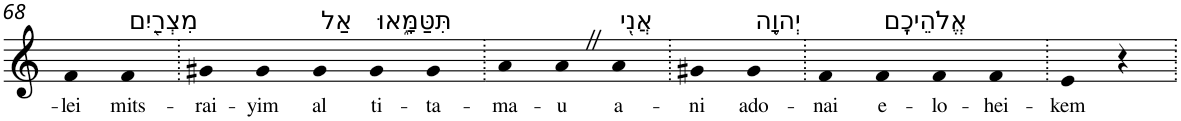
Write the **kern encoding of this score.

**kern	**text
*part1	*part1
*staff1	*staff1
*I"Piano	*
*I'Pno	*
!!LO:PB:g=z
*clefG2	*
*k[]	*
=68	=68
!	!LO:LY:b
4f	-lei
!LO:TX:a:t=מִצְרַ֖יִם	!
!	!LO:LY:b
4f	mits-
=69.	=69.
!	!LO:LY:b
4g#X	-rai-
!	!LO:LY:b
4g#	-yim
!LO:TX:a:t=אַל	!
!	!LO:LY:b
4g#	al
!LO:TX:a:t=תִּטַּמָּ֑אוּ	!
!	!LO:LY:b
4g#	ti-
!	!LO:LY:b
4g#	-ta-
=70.	=70.
!	!LO:LY:b
4a	-ma-
!	!LO:LY:b
4aZ	-u
!LO:TX:a:t=אֲנִ֖י	!
!	!LO:LY:b
4a	a-
=71.	=71.
!	!LO:LY:b
4g#X	-ni
!LO:TX:a:t=יְהוָ֥ה	!
!	!LO:LY:b
4g#	ado-
=72.	=72.
!	!LO:LY:b
4f	-nai
!LO:TX:a:t=אֱלֹהֵיכֶֽם	!
!	!LO:LY:b
4f	e-
!	!LO:LY:b
4f	-lo-
!	!LO:LY:b
4f	-hei-
=73.	=73.
!	!LO:LY:b
4e	-kem
4r	.
=.	=.
*-	*-
